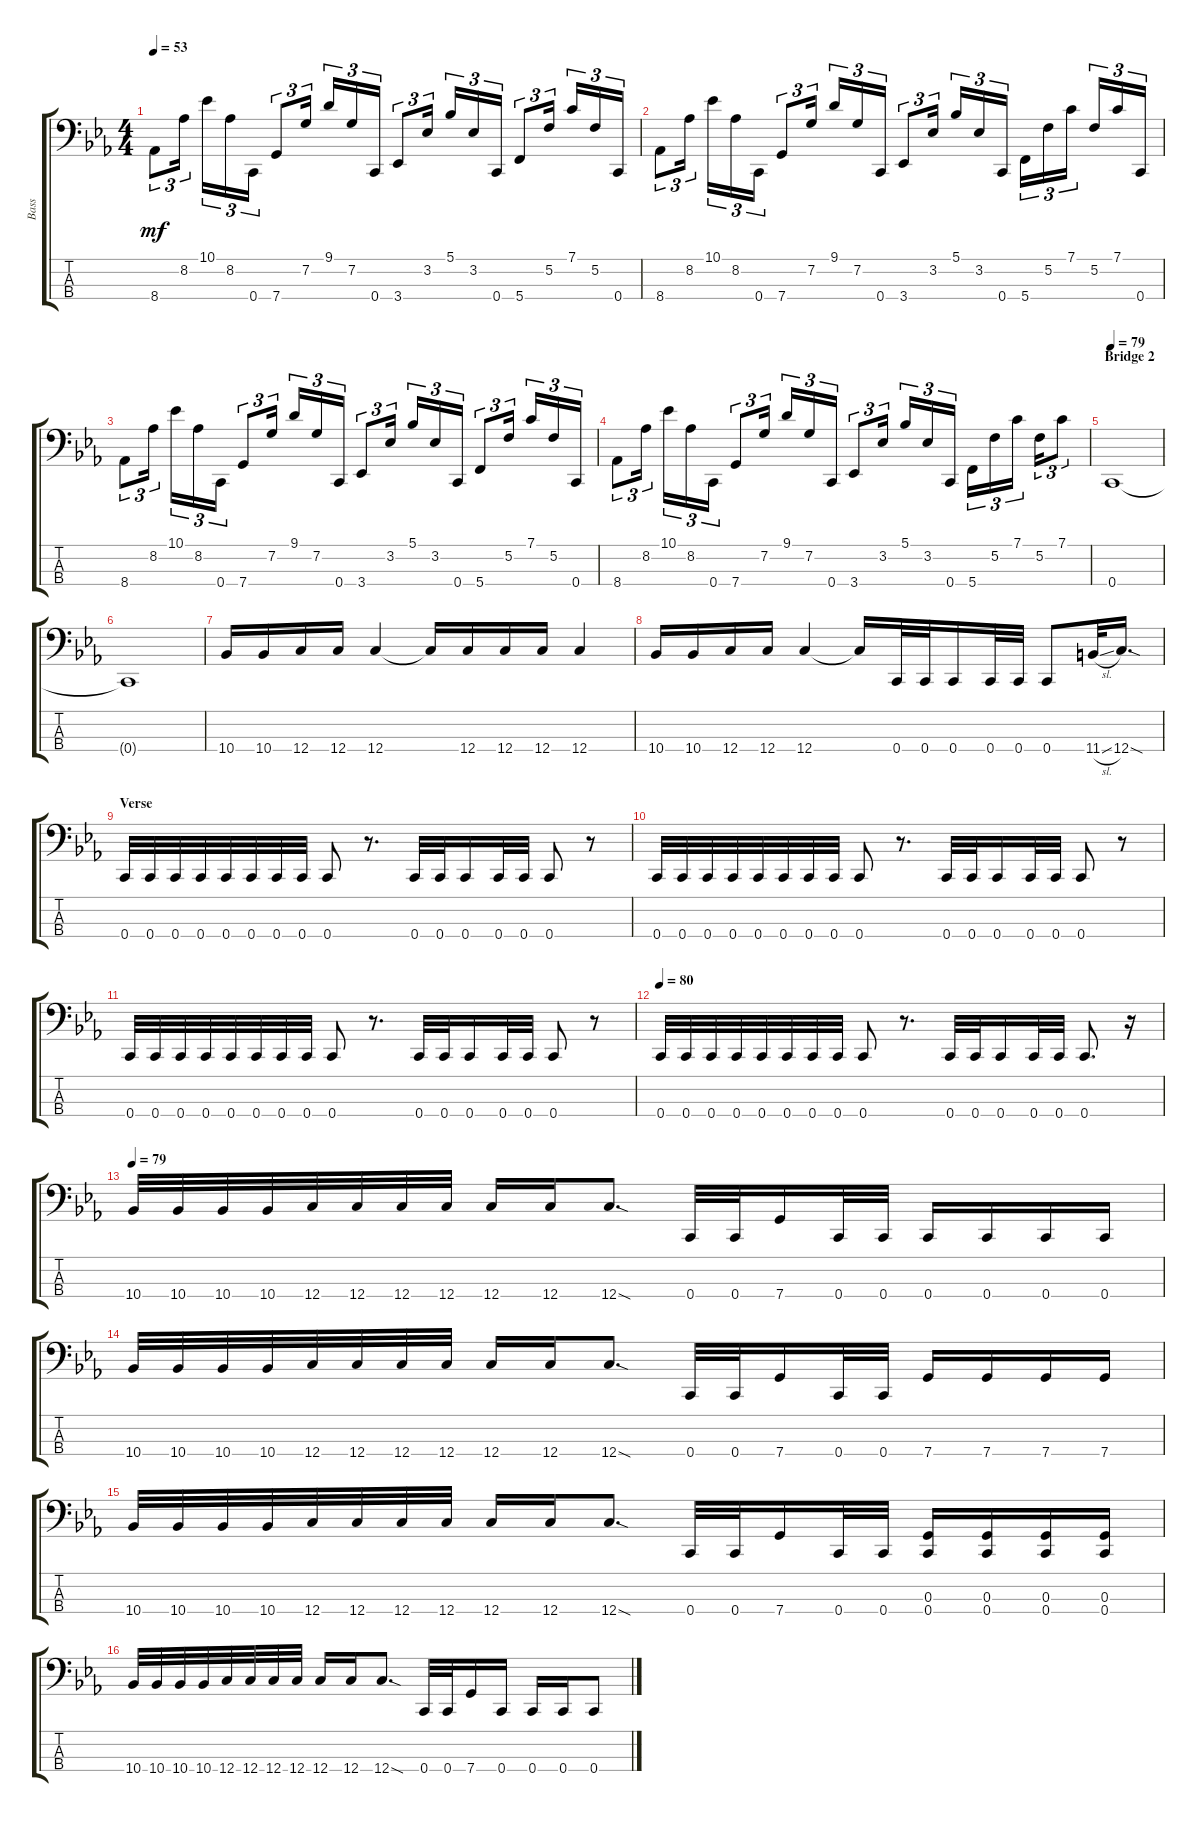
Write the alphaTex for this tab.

\track ("Bass" "Bass") {instrument electricbasspick}
\staff {score tabs}
\tuning (F2 C2 G1 C1) {hide}
\ts (4 4)
\tempo 53
\clef f4
\ks cminor
8.4.8{tu (3 2) dy mf} 8.2.16{tu (3 2)} 10.1.16{tu (3 2)} 8.2.16{tu (3 2)} 0.4.16{tu (3 2)} 7.4.8{tu (3 2)} 7.2.16{tu (3 2)} 9.1.16{tu (3 2)} 7.2.16{tu (3 2)} 0.4.16{tu (3 2)} 3.4.8{tu (3 2)} 3.2.16{tu (3 2)} 5.1.16{tu (3 2)} 3.2.16{tu (3 2)} 0.4.16{tu (3 2)} 5.4.8{tu (3 2)} 5.2.16{tu (3 2)} 7.1.16{tu (3 2)} 5.2.16{tu (3 2)} 0.4.16{tu (3 2)} |
8.4.8{tu (3 2)} 8.2.16{tu (3 2)} 10.1.16{tu (3 2)} 8.2.16{tu (3 2)} 0.4.16{tu (3 2)} 7.4.8{tu (3 2)} 7.2.16{tu (3 2)} 9.1.16{tu (3 2)} 7.2.16{tu (3 2)} 0.4.16{tu (3 2)} 3.4.8{tu (3 2)} 3.2.16{tu (3 2)} 5.1.16{tu (3 2)} 3.2.16{tu (3 2)} 0.4.16{tu (3 2)} 5.4.16{tu (3 2)} 5.2.16{tu (3 2)} 7.1.16{tu (3 2)} 5.2.16{tu (3 2)} 7.1.16{tu (3 2)} 0.4.16{tu (3 2)} |
8.4.8{tu (3 2)} 8.2.16{tu (3 2)} 10.1.16{tu (3 2)} 8.2.16{tu (3 2)} 0.4.16{tu (3 2)} 7.4.8{tu (3 2)} 7.2.16{tu (3 2)} 9.1.16{tu (3 2)} 7.2.16{tu (3 2)} 0.4.16{tu (3 2)} 3.4.8{tu (3 2)} 3.2.16{tu (3 2)} 5.1.16{tu (3 2)} 3.2.16{tu (3 2)} 0.4.16{tu (3 2)} 5.4.8{tu (3 2)} 5.2.16{tu (3 2)} 7.1.16{tu (3 2)} 5.2.16{tu (3 2)} 0.4.16{tu (3 2)} |
8.4.8{tu (3 2)} 8.2.16{tu (3 2)} 10.1.16{tu (3 2)} 8.2.16{tu (3 2)} 0.4.16{tu (3 2)} 7.4.8{tu (3 2)} 7.2.16{tu (3 2)} 9.1.16{tu (3 2)} 7.2.16{tu (3 2)} 0.4.16{tu (3 2)} 3.4.8{tu (3 2)} 3.2.16{tu (3 2)} 5.1.16{tu (3 2)} 3.2.16{tu (3 2)} 0.4.16{tu (3 2)} 5.4.16{tu (3 2)} 5.2.16{tu (3 2)} 7.1.16{tu (3 2)} 5.2.16{tu (3 2)} 7.1.8{tu (3 2)} |
\section ("" "Bridge 2")
\tempo 79
0.4.1 |
0.4{t}.1 |
10.4.16 10.4.16 12.4.16 12.4.16 12.4.4 12.4{t}.16 12.4.16 12.4.16 12.4.16 12.4.4 |
10.4.16 10.4.16 12.4.16 12.4.16 12.4.4 12.4{t}.16 0.4.32 0.4.32 0.4.16 0.4.32 0.4.32 0.4.8 11.4{sl}.32 12.4{sod}.16{d} |
\section ("" "Verse")
0.4.32 0.4.32 0.4.32 0.4.32 0.4.32 0.4.32 0.4.32 0.4.32 0.4.8 r.8{d} 0.4.32 0.4.32 0.4.16 0.4.32 0.4.32 0.4.8 r.8 |
0.4.32 0.4.32 0.4.32 0.4.32 0.4.32 0.4.32 0.4.32 0.4.32 0.4.8 r.8{d} 0.4.32 0.4.32 0.4.16 0.4.32 0.4.32 0.4.8 r.8 |
0.4.32 0.4.32 0.4.32 0.4.32 0.4.32 0.4.32 0.4.32 0.4.32 0.4.8 r.8{d} 0.4.32 0.4.32 0.4.16 0.4.32 0.4.32 0.4.8 r.8 |
\tempo 80
0.4.32 0.4.32 0.4.32 0.4.32 0.4.32 0.4.32 0.4.32 0.4.32 0.4.8 r.8{d} 0.4.32 0.4.32 0.4.16 0.4.32 0.4.32 0.4.8{d} r.16 |
\tempo 79
10.4.32 10.4.32 10.4.32 10.4.32 12.4.32 12.4.32 12.4.32 12.4.32 12.4.16 12.4.16 12.4{sod}.8{d} 0.4.32 0.4.32 7.4.16 0.4.32 0.4.32 0.4.16 0.4.16 0.4.16 0.4.16 |
10.4.32 10.4.32 10.4.32 10.4.32 12.4.32 12.4.32 12.4.32 12.4.32 12.4.16 12.4.16 12.4{sod}.8{d} 0.4.32 0.4.32 7.4.16 0.4.32 0.4.32 7.4.16 7.4.16 7.4.16 7.4.16 |
10.4.32 10.4.32 10.4.32 10.4.32 12.4.32 12.4.32 12.4.32 12.4.32 12.4.16 12.4.16 12.4{sod}.8{d} 0.4.32 0.4.32 7.4.16 0.4.32 0.4.32 (0.3 0.4).16 (0.3 0.4).16 (0.3 0.4).16 (0.3 0.4).16 |
10.4.32 10.4.32 10.4.32 10.4.32 12.4.32 12.4.32 12.4.32 12.4.32 12.4.16 12.4.16 12.4{sod}.8{d} 0.4.32 0.4.32 7.4.16 0.4.16 0.4.16 0.4.16 0.4.8
